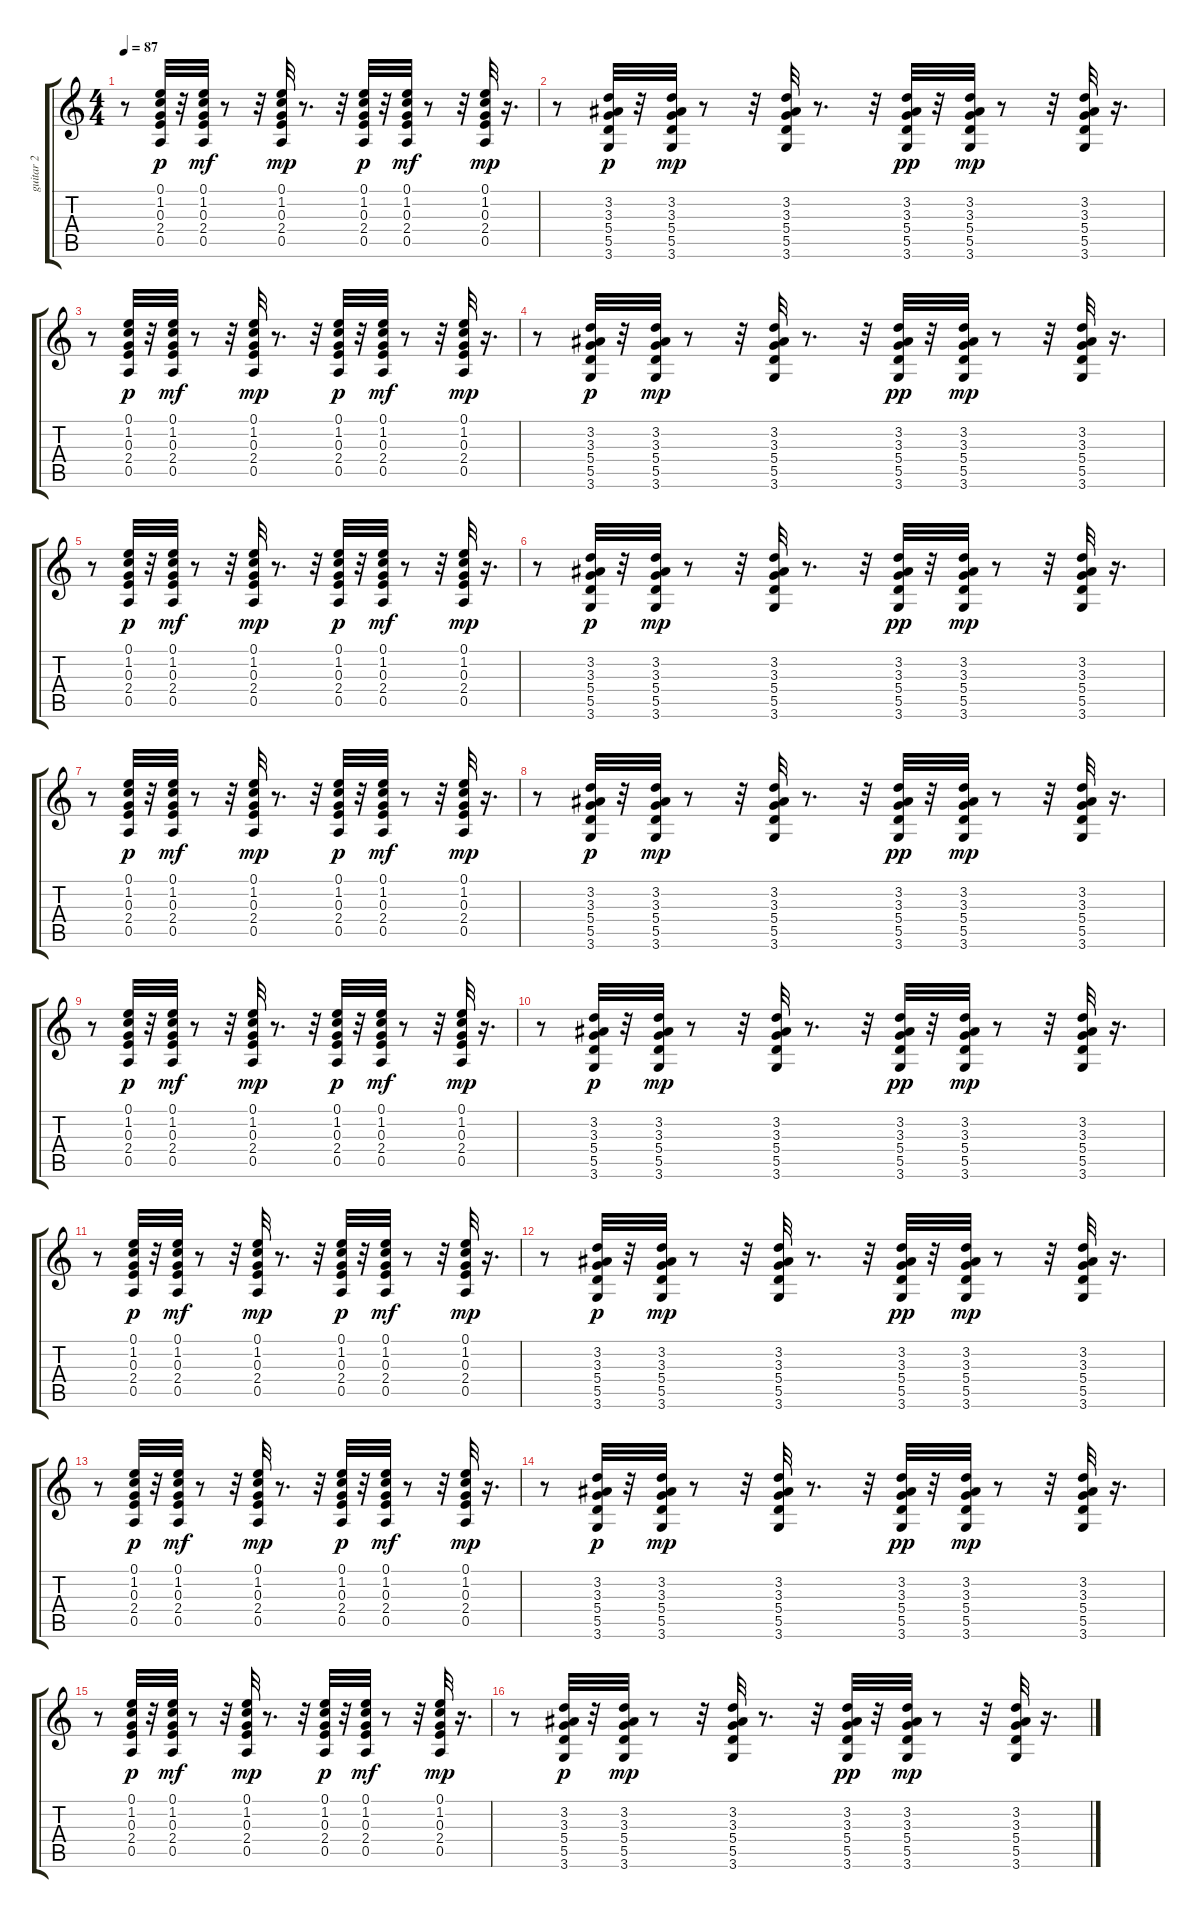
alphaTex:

\track ("guitar 2" "guitar 2") {instrument acousticguitarnylon}
\staff {score tabs}
\tuning (E4 B3 G3 D3 A2 E2) {hide}
\ts (4 4)
\tempo 87
\clef g2
\ks c
r.8{dy mp} (0.1 1.2 0.3 2.4 0.5).32{dy p} r.32 (0.1 1.2 0.3 2.4 0.5).32{dy mf} r.8 r.32 (0.1 1.2 0.3 2.4 0.5).32{dy mp} r.8{d} r.32 (0.1 1.2 0.3 2.4 0.5).32{dy p} r.32 (0.1 1.2 0.3 2.4 0.5).32{dy mf} r.8 r.32 (0.1 1.2 0.3 2.4 0.5).32{dy mp} r.16{d} |
r.8 (3.2 3.3 5.4 5.5 3.6).32{dy p} r.32 (3.2 3.3 5.4 5.5 3.6).32{dy mp} r.8 r.32 (3.2 3.3 5.4 5.5 3.6).32 r.8{d} r.32 (3.2 3.3 5.4 5.5 3.6).32{dy pp} r.32 (3.2 3.3 5.4 5.5 3.6).32{dy mp} r.8 r.32 (3.2 3.3 5.4 5.5 3.6).32 r.16{d} |
r.8 (0.1 1.2 0.3 2.4 0.5).32{dy p} r.32 (0.1 1.2 0.3 2.4 0.5).32{dy mf} r.8 r.32 (0.1 1.2 0.3 2.4 0.5).32{dy mp} r.8{d} r.32 (0.1 1.2 0.3 2.4 0.5).32{dy p} r.32 (0.1 1.2 0.3 2.4 0.5).32{dy mf} r.8 r.32 (0.1 1.2 0.3 2.4 0.5).32{dy mp} r.16{d} |
r.8 (3.2 3.3 5.4 5.5 3.6).32{dy p} r.32 (3.2 3.3 5.4 5.5 3.6).32{dy mp} r.8 r.32 (3.2 3.3 5.4 5.5 3.6).32 r.8{d} r.32 (3.2 3.3 5.4 5.5 3.6).32{dy pp} r.32 (3.2 3.3 5.4 5.5 3.6).32{dy mp} r.8 r.32 (3.2 3.3 5.4 5.5 3.6).32 r.16{d} |
r.8 (0.1 1.2 0.3 2.4 0.5).32{dy p} r.32 (0.1 1.2 0.3 2.4 0.5).32{dy mf} r.8 r.32 (0.1 1.2 0.3 2.4 0.5).32{dy mp} r.8{d} r.32 (0.1 1.2 0.3 2.4 0.5).32{dy p} r.32 (0.1 1.2 0.3 2.4 0.5).32{dy mf} r.8 r.32 (0.1 1.2 0.3 2.4 0.5).32{dy mp} r.16{d} |
r.8 (3.2 3.3 5.4 5.5 3.6).32{dy p} r.32 (3.2 3.3 5.4 5.5 3.6).32{dy mp} r.8 r.32 (3.2 3.3 5.4 5.5 3.6).32 r.8{d} r.32 (3.2 3.3 5.4 5.5 3.6).32{dy pp} r.32 (3.2 3.3 5.4 5.5 3.6).32{dy mp} r.8 r.32 (3.2 3.3 5.4 5.5 3.6).32 r.16{d} |
r.8 (0.1 1.2 0.3 2.4 0.5).32{dy p} r.32 (0.1 1.2 0.3 2.4 0.5).32{dy mf} r.8 r.32 (0.1 1.2 0.3 2.4 0.5).32{dy mp} r.8{d} r.32 (0.1 1.2 0.3 2.4 0.5).32{dy p} r.32 (0.1 1.2 0.3 2.4 0.5).32{dy mf} r.8 r.32 (0.1 1.2 0.3 2.4 0.5).32{dy mp} r.16{d} |
r.8 (3.2 3.3 5.4 5.5 3.6).32{dy p} r.32 (3.2 3.3 5.4 5.5 3.6).32{dy mp} r.8 r.32 (3.2 3.3 5.4 5.5 3.6).32 r.8{d} r.32 (3.2 3.3 5.4 5.5 3.6).32{dy pp} r.32 (3.2 3.3 5.4 5.5 3.6).32{dy mp} r.8 r.32 (3.2 3.3 5.4 5.5 3.6).32 r.16{d} |
r.8 (0.1 1.2 0.3 2.4 0.5).32{dy p} r.32 (0.1 1.2 0.3 2.4 0.5).32{dy mf} r.8 r.32 (0.1 1.2 0.3 2.4 0.5).32{dy mp} r.8{d} r.32 (0.1 1.2 0.3 2.4 0.5).32{dy p} r.32 (0.1 1.2 0.3 2.4 0.5).32{dy mf} r.8 r.32 (0.1 1.2 0.3 2.4 0.5).32{dy mp} r.16{d} |
r.8 (3.2 3.3 5.4 5.5 3.6).32{dy p} r.32 (3.2 3.3 5.4 5.5 3.6).32{dy mp} r.8 r.32 (3.2 3.3 5.4 5.5 3.6).32 r.8{d} r.32 (3.2 3.3 5.4 5.5 3.6).32{dy pp} r.32 (3.2 3.3 5.4 5.5 3.6).32{dy mp} r.8 r.32 (3.2 3.3 5.4 5.5 3.6).32 r.16{d} |
r.8 (0.1 1.2 0.3 2.4 0.5).32{dy p} r.32 (0.1 1.2 0.3 2.4 0.5).32{dy mf} r.8 r.32 (0.1 1.2 0.3 2.4 0.5).32{dy mp} r.8{d} r.32 (0.1 1.2 0.3 2.4 0.5).32{dy p} r.32 (0.1 1.2 0.3 2.4 0.5).32{dy mf} r.8 r.32 (0.1 1.2 0.3 2.4 0.5).32{dy mp} r.16{d} |
r.8 (3.2 3.3 5.4 5.5 3.6).32{dy p} r.32 (3.2 3.3 5.4 5.5 3.6).32{dy mp} r.8 r.32 (3.2 3.3 5.4 5.5 3.6).32 r.8{d} r.32 (3.2 3.3 5.4 5.5 3.6).32{dy pp} r.32 (3.2 3.3 5.4 5.5 3.6).32{dy mp} r.8 r.32 (3.2 3.3 5.4 5.5 3.6).32 r.16{d} |
r.8 (0.1 1.2 0.3 2.4 0.5).32{dy p} r.32 (0.1 1.2 0.3 2.4 0.5).32{dy mf} r.8 r.32 (0.1 1.2 0.3 2.4 0.5).32{dy mp} r.8{d} r.32 (0.1 1.2 0.3 2.4 0.5).32{dy p} r.32 (0.1 1.2 0.3 2.4 0.5).32{dy mf} r.8 r.32 (0.1 1.2 0.3 2.4 0.5).32{dy mp} r.16{d} |
r.8 (3.2 3.3 5.4 5.5 3.6).32{dy p} r.32 (3.2 3.3 5.4 5.5 3.6).32{dy mp} r.8 r.32 (3.2 3.3 5.4 5.5 3.6).32 r.8{d} r.32 (3.2 3.3 5.4 5.5 3.6).32{dy pp} r.32 (3.2 3.3 5.4 5.5 3.6).32{dy mp} r.8 r.32 (3.2 3.3 5.4 5.5 3.6).32 r.16{d} |
r.8 (0.1 1.2 0.3 2.4 0.5).32{dy p} r.32 (0.1 1.2 0.3 2.4 0.5).32{dy mf} r.8 r.32 (0.1 1.2 0.3 2.4 0.5).32{dy mp} r.8{d} r.32 (0.1 1.2 0.3 2.4 0.5).32{dy p} r.32 (0.1 1.2 0.3 2.4 0.5).32{dy mf} r.8 r.32 (0.1 1.2 0.3 2.4 0.5).32{dy mp} r.16{d} |
r.8 (3.2 3.3 5.4 5.5 3.6).32{dy p} r.32 (3.2 3.3 5.4 5.5 3.6).32{dy mp} r.8 r.32 (3.2 3.3 5.4 5.5 3.6).32 r.8{d} r.32 (3.2 3.3 5.4 5.5 3.6).32{dy pp} r.32 (3.2 3.3 5.4 5.5 3.6).32{dy mp} r.8 r.32 (3.2 3.3 5.4 5.5 3.6).32 r.16{d}
